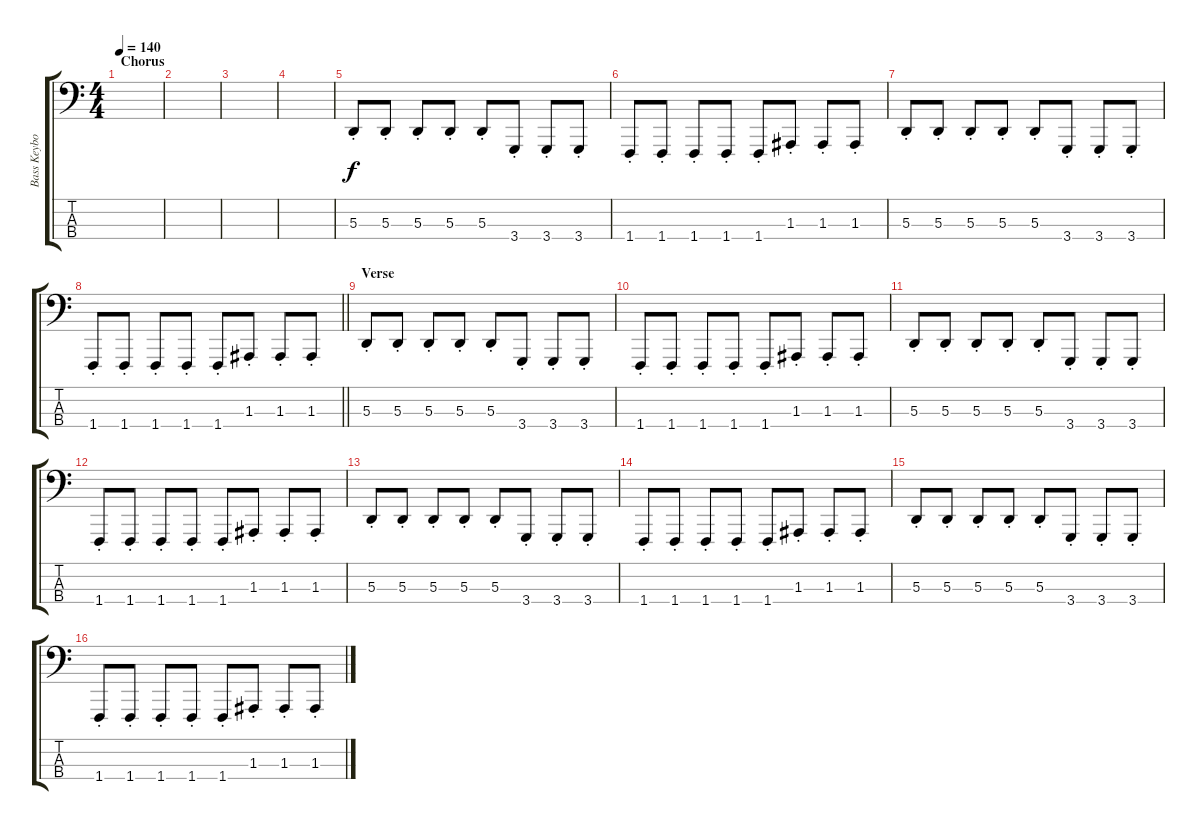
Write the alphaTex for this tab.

\track ("Bass Keyboard" "Bass Keybo") {instrument lead1square}
\staff {score tabs}
\tuning (G2 D2 A1 E1) {hide}
\ts (4 4)
\section ("" "Chorus")
\tempo 140
\clef f4
\ks c
|
|
|
|
5.3{st}.8 5.3{st}.8 5.3{st}.8 5.3{st}.8 5.3{st}.8 3.4{st}.8 3.4{st}.8 3.4{st}.8 |
1.4{st}.8 1.4{st}.8 1.4{st}.8 1.4{st}.8 1.4{st}.8 1.3{st}.8 1.3{st}.8 1.3{st}.8 |
5.3{st}.8 5.3{st}.8 5.3{st}.8 5.3{st}.8 5.3{st}.8 3.4{st}.8 3.4{st}.8 3.4{st}.8 |
\barLineRight lightlight
1.4{st}.8 1.4{st}.8 1.4{st}.8 1.4{st}.8 1.4{st}.8 1.3{st}.8 1.3{st}.8 1.3{st}.8 |
\section ("" "Verse")
5.3{st}.8 5.3{st}.8 5.3{st}.8 5.3{st}.8 5.3{st}.8 3.4{st}.8 3.4{st}.8 3.4{st}.8 |
1.4{st}.8 1.4{st}.8 1.4{st}.8 1.4{st}.8 1.4{st}.8 1.3{st}.8 1.3{st}.8 1.3{st}.8 |
5.3{st}.8 5.3{st}.8 5.3{st}.8 5.3{st}.8 5.3{st}.8 3.4{st}.8 3.4{st}.8 3.4{st}.8 |
1.4{st}.8 1.4{st}.8 1.4{st}.8 1.4{st}.8 1.4{st}.8 1.3{st}.8 1.3{st}.8 1.3{st}.8 |
5.3{st}.8 5.3{st}.8 5.3{st}.8 5.3{st}.8 5.3{st}.8 3.4{st}.8 3.4{st}.8 3.4{st}.8 |
1.4{st}.8 1.4{st}.8 1.4{st}.8 1.4{st}.8 1.4{st}.8 1.3{st}.8 1.3{st}.8 1.3{st}.8 |
5.3{st}.8 5.3{st}.8 5.3{st}.8 5.3{st}.8 5.3{st}.8 3.4{st}.8 3.4{st}.8 3.4{st}.8 |
1.4{st}.8 1.4{st}.8 1.4{st}.8 1.4{st}.8 1.4{st}.8 1.3{st}.8 1.3{st}.8 1.3{st}.8
